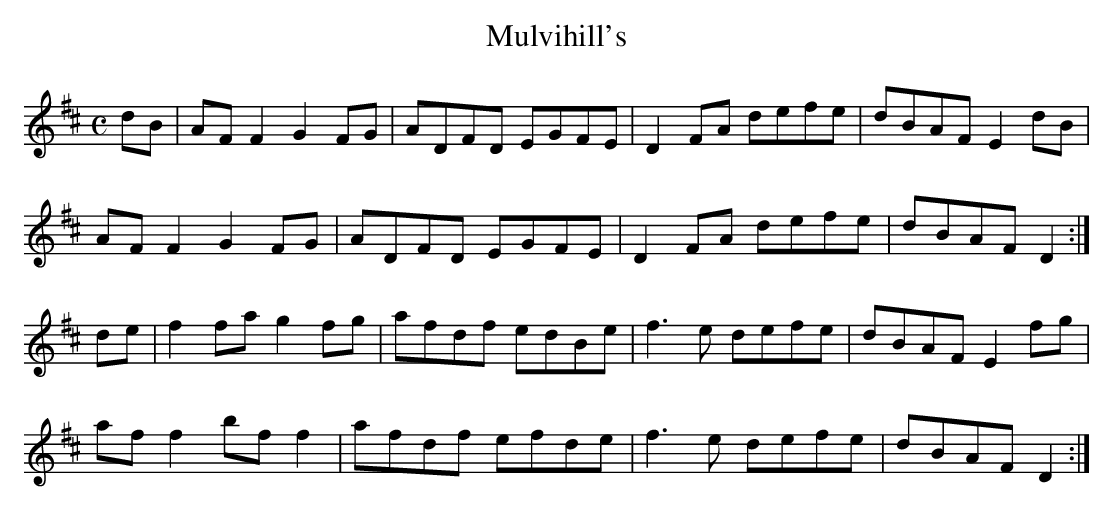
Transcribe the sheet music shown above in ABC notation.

X:1
T:Mulvihill's
M:C
L:1/8
K:D Major
dB|AFF2 G2FG|ADFD EGFE|D2FA defe|dBAF E2dB|!
AFF2 G2FG|ADFD EGFE|D2FA defe|dBAF D2:|!
de|f2fa g2fg|afdf edBe|f3e defe|dBAF E2fg|!
aff2 bff2|afdf efde|f3e defe|dBAF D2:|!
